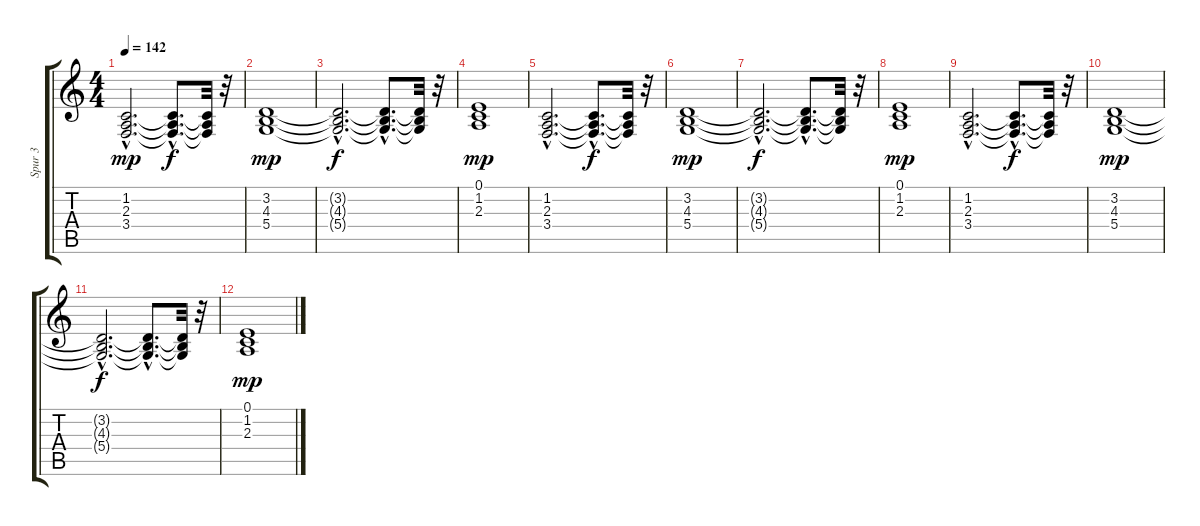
\track ("Spur 3" "Spur 3") {instrument cello}
\staff {score tabs}
\tuning (E4 B3 G3 D3 A2 E2) {hide}
\ts (4 4)
\tempo 142
\clef g2
\ks c
(1.2{hac} 2.3{hac} 3.4{hac}).2{d dy mp} (1.2{hac t} 2.3{hac t} 3.4{hac t}).8{d dy f} (1.2{t} 2.3{t} 3.4{t}).32 r.32 |
(3.2 4.3 5.4).1{dy mp} |
(3.2{hac t} 4.3{hac t} 5.4{hac t}).2{d dy f} (3.2{hac t} 4.3{hac t} 5.4{hac t}).8{d} (3.2{t} 4.3{t} 5.4{t}).32 r.32 |
(0.1 1.2 2.3).1{dy mp} |
(1.2{hac} 2.3{hac} 3.4{hac}).2{d} (1.2{hac t} 2.3{hac t} 3.4{hac t}).8{d dy f} (1.2{t} 2.3{t} 3.4{t}).32 r.32 |
(3.2 4.3 5.4).1{dy mp} |
(3.2{hac t} 4.3{hac t} 5.4{hac t}).2{d dy f} (3.2{hac t} 4.3{hac t} 5.4{hac t}).8{d} (3.2{t} 4.3{t} 5.4{t}).32 r.32 |
(0.1 1.2 2.3).1{dy mp} |
(1.2{hac} 2.3{hac} 3.4{hac}).2{d} (1.2{hac t} 2.3{hac t} 3.4{hac t}).8{d dy f} (1.2{t} 2.3{t} 3.4{t}).32 r.32 |
(3.2 4.3 5.4).1{dy mp} |
(3.2{hac t} 4.3{hac t} 5.4{hac t}).2{d dy f} (3.2{hac t} 4.3{hac t} 5.4{hac t}).8{d} (3.2{t} 4.3{t} 5.4{t}).32 r.32 |
(0.1 1.2 2.3).1{dy mp}
